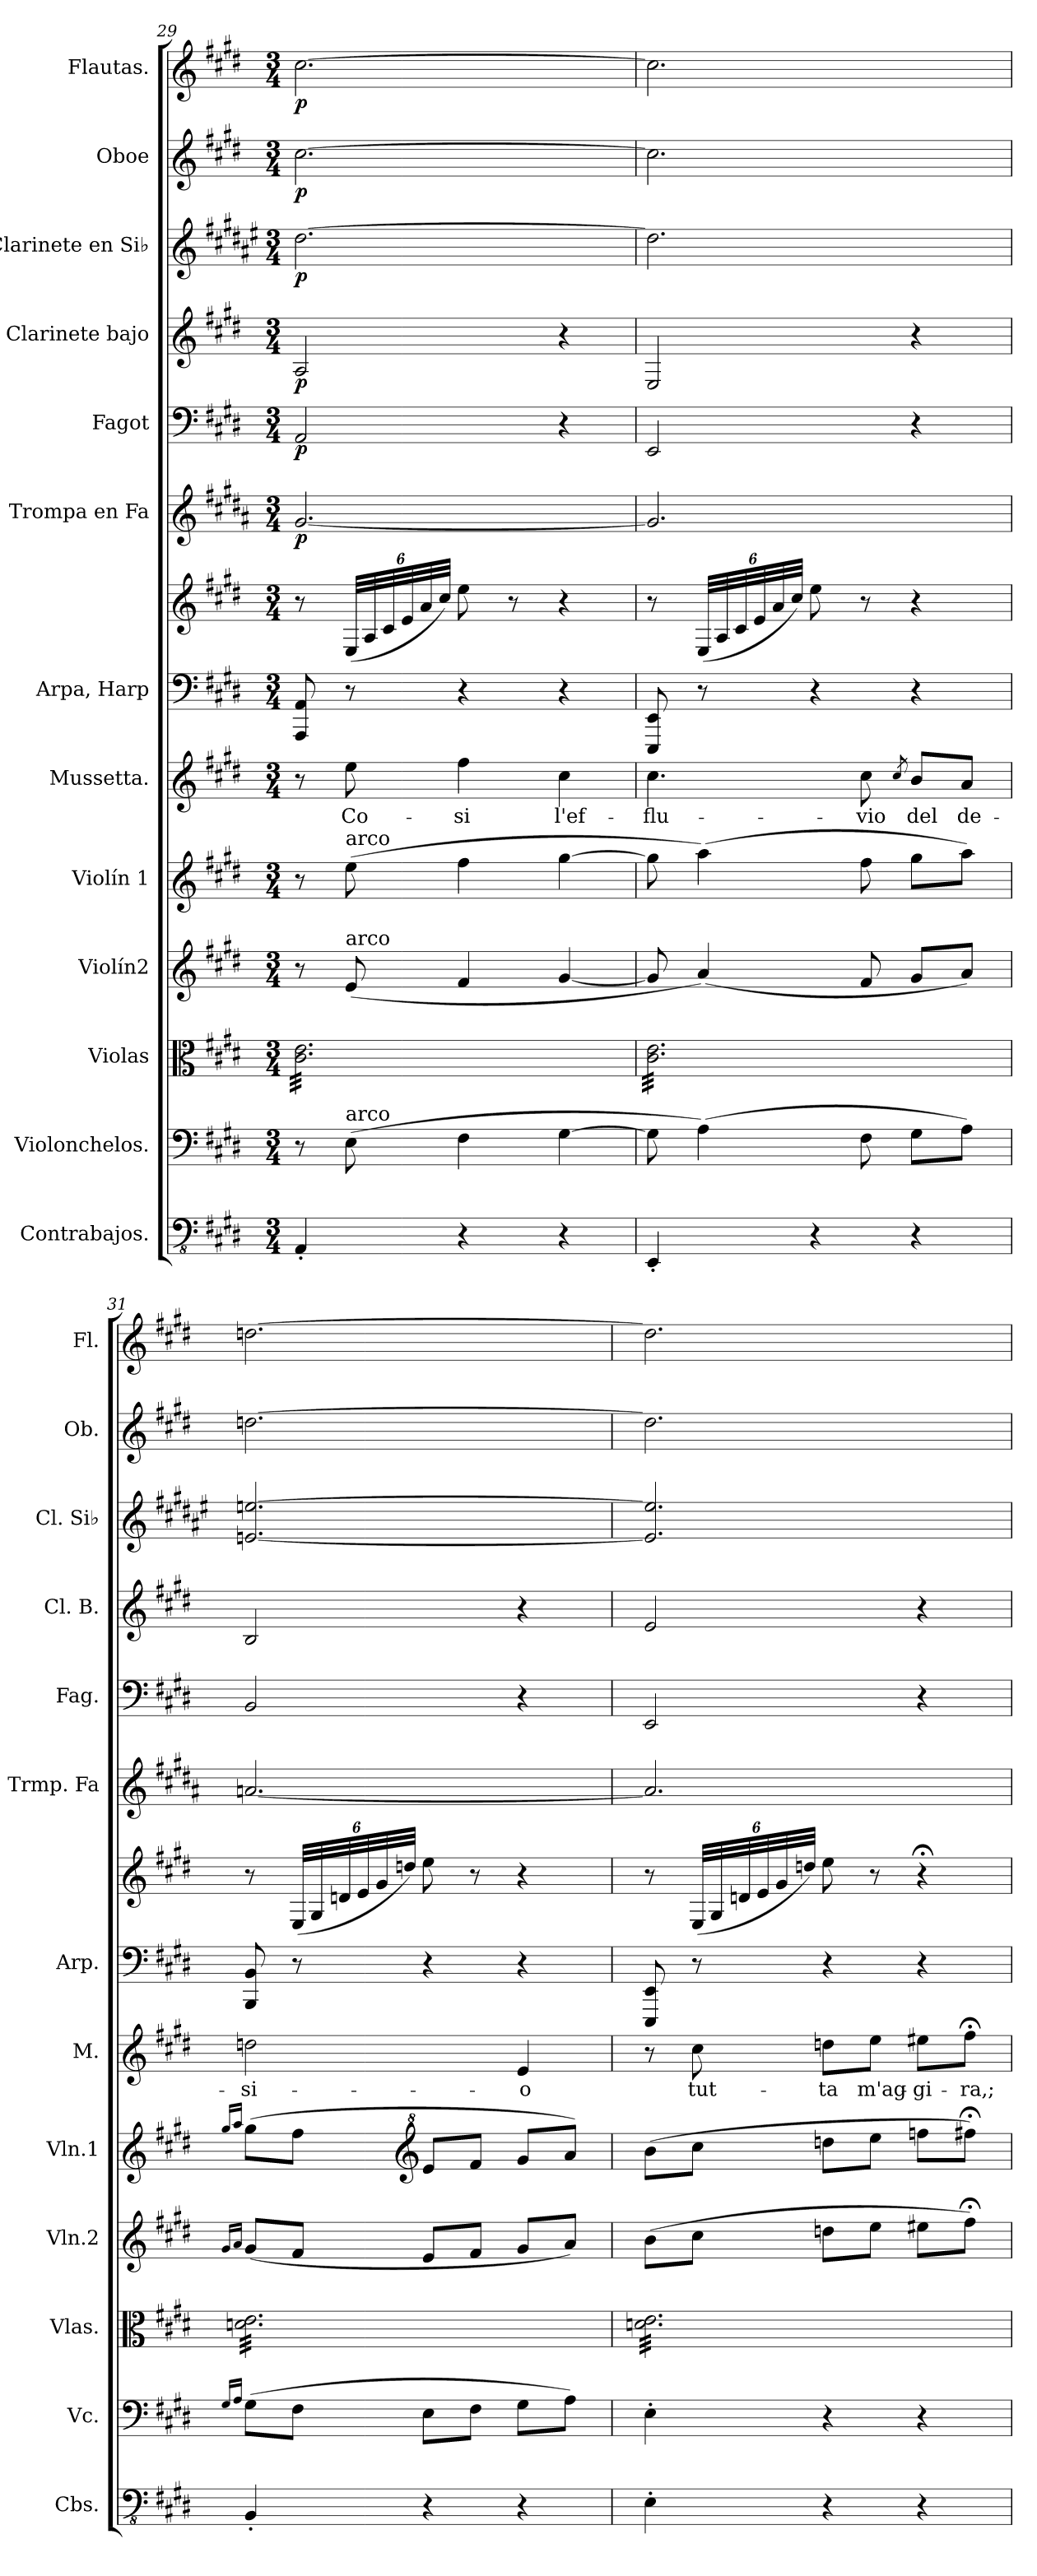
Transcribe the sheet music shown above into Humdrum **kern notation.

**kern	**kern	**kern	**kern	**kern	**kern	**text	**kern	**kern	**kern	**dynam	**kern	**dynam	**kern	**dynam	**kern	**dynam	**kern	**dynam	**kern	**dynam
*part13	*part12	*part11	*part10	*part9	*part8	*part8	*part7	*part7	*part6	*part6	*part5	*part5	*part4	*part4	*part3	*part3	*part2	*part2	*part1	*part1
*staff14	*staff13	*staff12	*staff11	*staff10	*staff9	*staff9	*staff8	*staff7	*staff6	*staff6	*staff5	*staff5	*staff4	*staff4	*staff3	*staff3	*staff2	*staff2	*staff1	*staff1
*I"Contrabajos.	*I"Violonchelos.	*I"Violas	*I"Violín2	*I"Violín 1	*I"Mussetta.	*	*I"Arpa, Harp	*	*I"Trompa en Fa	*	*I"Fagot	*	*I"Clarinete bajo	*	*I"Clarinete en Si♭	*	*I"Oboe	*	*I"Flautas.	*
*I'Cbs.	*I'Vc.	*I'Vlas.	*I'Vln.2	*I'Vln.1	*I'M.	*	*I'Arp.	*	*I'Trmp. Fa	*	*I'Fag.	*	*I'Cl. B.	*	*I'Cl. Si♭	*	*I'Ob.	*	*I'Fl.	*
!!LO:PB:g=z
*clefFv4	*clefF4	*clefC3	*clefG2	*clefG2	*clefG2	*	*clefF4	*clefG2	*clefG2	*	*clefF4	*	*clefG2	*	*clefG2	*	*clefG2	*	*clefG2	*
*	*	*	*	*	*	*	*	*	*ITrd4c7	*	*	*	*ITrd8c14	*	*ITrd1c2	*	*	*	*	*
*k[f#c#g#d#]	*k[f#c#g#d#]	*k[f#c#g#d#]	*k[f#c#g#d#]	*k[f#c#g#d#]	*k[f#c#g#d#]	*	*k[f#c#g#d#]	*k[f#c#g#d#]	*k[f#c#g#d#]	*	*k[f#c#g#d#]	*	*k[f#c#g#d#]	*	*k[f#c#g#d#]	*	*k[f#c#g#d#]	*	*k[f#c#g#d#]	*
*M3/4	*M3/4	*M3/4	*M3/4	*M3/4	*M3/4	*	*M3/4	*M3/4	*M3/4	*	*M3/4	*	*M3/4	*	*M3/4	*	*M3/4	*	*M3/4	*
=29	=29	=29	=29	=29	=29	=29	=29	=29	=29	=29	=29	=29	=29	=29	=29	=29	=29	=29	=29	=29
!	!	!	!	!	!	!	!	!	!	!LO:DY:b	!	!LO:DY:b	!	!LO:DY:b	!	!LO:DY:b	!	!LO:DY:b	!	!LO:DY:b
*	*	*tremolo	*	*	*	*	*	*	*	*	*	*	*	*	*	*	*	*	*	*
4AAA'/	8r	32c#\ 32e\LLL	8r	8r	8r	.	8AAA/ 8AA/	8r	[2.c#/	p	2AA/	p	2AA/	p	[2.cc#\	p	[2.cc#\	p	[2.cc#\	p
.	.	32c#\ 32e\	.	.	.	.	.	.	.	.	.	.	.	.	.	.	.	.	.	.
.	.	32c#\ 32e\	.	.	.	.	.	.	.	.	.	.	.	.	.	.	.	.	.	.
.	.	32c#\ 32e\	.	.	.	.	.	.	.	.	.	.	.	.	.	.	.	.	.	.
!	!	!	!	!	!	!LO:LY:b	!	!	!	!	!	!	!	!	!	!	!	!	!	!
*	*	*	*	*	*	*	*	*Xbrackettup	*	*	*	*	*	*	*	*	*	*	*	*
!	!	!	!	!LO:TX:a:t=arco	!	!	!	!	!	!	!	!	!	!	!	!	!	!	!	!
!	!	!	!LO:TX:a:t=arco	!	!	!	!	!	!	!	!	!	!	!	!	!	!	!	!	!
!	!LO:TX:a:t=arco	!	!	!	!	!	!	!	!	!	!	!	!	!	!	!	!	!	!	!
.	(>8E\	32c#\ 32e\	(<8e/	(>8ee\	8ee\	Co-	8r	(<48E/LLL	.	.	.	.	.	.	.	.	.	.	.	.
.	.	.	.	.	.	.	.	48A/	.	.	.	.	.	.	.	.	.	.	.	.
.	.	32c#\ 32e\	.	.	.	.	.	.	.	.	.	.	.	.	.	.	.	.	.	.
.	.	.	.	.	.	.	.	48c#/	.	.	.	.	.	.	.	.	.	.	.	.
.	.	32c#\ 32e\	.	.	.	.	.	48e/	.	.	.	.	.	.	.	.	.	.	.	.
.	.	.	.	.	.	.	.	48a/	.	.	.	.	.	.	.	.	.	.	.	.
.	.	32c#\ 32e\	.	.	.	.	.	.	.	.	.	.	.	.	.	.	.	.	.	.
.	.	.	.	.	.	.	.	48cc#/JJJ)	.	.	.	.	.	.	.	.	.	.	.	.
!	!	!	!	!	!	!LO:LY:b	!	!	!	!	!	!	!	!	!	!	!	!	!	!
4r	4F#\	32c#\ 32e\	4f#/	4ff#\	4ff#\	-si	4r	8ee\	.	.	.	.	.	.	.	.	.	.	.	.
.	.	32c#\ 32e\	.	.	.	.	.	.	.	.	.	.	.	.	.	.	.	.	.	.
.	.	32c#\ 32e\	.	.	.	.	.	.	.	.	.	.	.	.	.	.	.	.	.	.
.	.	32c#\ 32e\	.	.	.	.	.	.	.	.	.	.	.	.	.	.	.	.	.	.
.	.	32c#\ 32e\	.	.	.	.	.	8r	.	.	.	.	.	.	.	.	.	.	.	.
.	.	32c#\ 32e\	.	.	.	.	.	.	.	.	.	.	.	.	.	.	.	.	.	.
.	.	32c#\ 32e\	.	.	.	.	.	.	.	.	.	.	.	.	.	.	.	.	.	.
.	.	32c#\ 32e\	.	.	.	.	.	.	.	.	.	.	.	.	.	.	.	.	.	.
!	!	!	!	!	!	!LO:LY:b	!	!	!	!	!	!	!	!	!	!	!	!	!	!
4r	[4G#\	32c#\ 32e\	[4g#/	[4gg#\	4cc#\	l'ef-	4r	4r	.	.	4r	.	4r	.	.	.	.	.	.	.
.	.	32c#\ 32e\	.	.	.	.	.	.	.	.	.	.	.	.	.	.	.	.	.	.
.	.	32c#\ 32e\	.	.	.	.	.	.	.	.	.	.	.	.	.	.	.	.	.	.
.	.	32c#\ 32e\	.	.	.	.	.	.	.	.	.	.	.	.	.	.	.	.	.	.
.	.	32c#\ 32e\	.	.	.	.	.	.	.	.	.	.	.	.	.	.	.	.	.	.
.	.	32c#\ 32e\	.	.	.	.	.	.	.	.	.	.	.	.	.	.	.	.	.	.
.	.	32c#\ 32e\	.	.	.	.	.	.	.	.	.	.	.	.	.	.	.	.	.	.
.	.	32c#\ 32e\JJJ	.	.	.	.	.	.	.	.	.	.	.	.	.	.	.	.	.	.
=30	=30	=30	=30	=30	=30	=30	=30	=30	=30	=30	=30	=30	=30	=30	=30	=30	=30	=30	=30	=30
!	!	!	!	!	!	!LO:LY:b	!	!	!	!	!	!	!	!	!	!	!	!	!	!
4EEE'/	8G#\]	32c#\ 32e\LLL	8g#/]	8gg#\]	4.cc#\	flu-	8EEE/ 8EE/	8r	2.c#/]	.	2EE/	.	2EE/	.	2.cc#\]	.	2.cc#\]	.	2.cc#\]	.
.	.	32c#\ 32e\	.	.	.	.	.	.	.	.	.	.	.	.	.	.	.	.	.	.
.	.	32c#\ 32e\	.	.	.	.	.	.	.	.	.	.	.	.	.	.	.	.	.	.
.	.	32c#\ 32e\	.	.	.	.	.	.	.	.	.	.	.	.	.	.	.	.	.	.
.	(>4A\)	32c#\ 32e\	(<4a/)	(>4aa\)	.	.	8r	(<48E/LLL	.	.	.	.	.	.	.	.	.	.	.	.
.	.	.	.	.	.	.	.	48A/	.	.	.	.	.	.	.	.	.	.	.	.
.	.	32c#\ 32e\	.	.	.	.	.	.	.	.	.	.	.	.	.	.	.	.	.	.
.	.	.	.	.	.	.	.	48c#/	.	.	.	.	.	.	.	.	.	.	.	.
.	.	32c#\ 32e\	.	.	.	.	.	48e/	.	.	.	.	.	.	.	.	.	.	.	.
.	.	.	.	.	.	.	.	48a/	.	.	.	.	.	.	.	.	.	.	.	.
.	.	32c#\ 32e\	.	.	.	.	.	.	.	.	.	.	.	.	.	.	.	.	.	.
.	.	.	.	.	.	.	.	48cc#/JJJ)	.	.	.	.	.	.	.	.	.	.	.	.
4r	.	32c#\ 32e\	.	.	.	.	4r	8ee\	.	.	.	.	.	.	.	.	.	.	.	.
.	.	32c#\ 32e\	.	.	.	.	.	.	.	.	.	.	.	.	.	.	.	.	.	.
.	.	32c#\ 32e\	.	.	.	.	.	.	.	.	.	.	.	.	.	.	.	.	.	.
.	.	32c#\ 32e\	.	.	.	.	.	.	.	.	.	.	.	.	.	.	.	.	.	.
!	!	!	!	!	!	!LO:LY:b	!	!	!	!	!	!	!	!	!	!	!	!	!	!
.	8F#\	32c#\ 32e\	8f#/	8ff#\	8cc#\	-vio	.	8r	.	.	.	.	.	.	.	.	.	.	.	.
.	.	32c#\ 32e\	.	.	.	.	.	.	.	.	.	.	.	.	.	.	.	.	.	.
.	.	32c#\ 32e\	.	.	.	.	.	.	.	.	.	.	.	.	.	.	.	.	.	.
.	.	32c#\ 32e\	.	.	.	.	.	.	.	.	.	.	.	.	.	.	.	.	.	.
.	.	.	.	.	8qcc#/	.	.	.	.	.	.	.	.	.	.	.	.	.	.	.
!	!	!	!	!	!	!LO:LY:b	!	!	!	!	!	!	!	!	!	!	!	!	!	!
4r	8G#\L	32c#\ 32e\	8g#/L	8gg#\L	8b/L	del	4r	4r	.	.	4r	.	4r	.	.	.	.	.	.	.
.	.	32c#\ 32e\	.	.	.	.	.	.	.	.	.	.	.	.	.	.	.	.	.	.
.	.	32c#\ 32e\	.	.	.	.	.	.	.	.	.	.	.	.	.	.	.	.	.	.
.	.	32c#\ 32e\	.	.	.	.	.	.	.	.	.	.	.	.	.	.	.	.	.	.
!	!	!	!	!	!	!LO:LY:b	!	!	!	!	!	!	!	!	!	!	!	!	!	!
.	8A\J)	32c#\ 32e\	8a/J)	8aa\J)	8a/J	de-	.	.	.	.	.	.	.	.	.	.	.	.	.	.
.	.	32c#\ 32e\	.	.	.	.	.	.	.	.	.	.	.	.	.	.	.	.	.	.
.	.	32c#\ 32e\	.	.	.	.	.	.	.	.	.	.	.	.	.	.	.	.	.	.
.	.	32c#\ 32e\JJJ	.	.	.	.	.	.	.	.	.	.	.	.	.	.	.	.	.	.
=31	=31	=31	=31	=31	=31	=31	=31	=31	=31	=31	=31	=31	=31	=31	=31	=31	=31	=31	=31	=31
.	16qG#/LL	.	16qg#/LL	16qgg#/LL	.	.	.	.	.	.	.	.	.	.	.	.	.	.	.	.
.	16qA/JJ	.	16qa/JJ	16qaa/JJ	.	.	.	.	.	.	.	.	.	.	.	.	.	.	.	.
!	!	!	!	!	!	!LO:LY:b	!	!	!	!	!	!	!	!	!	!	!	!	!	!
4BBB'/	(>8G#\L	32dn\ 32e\LLL	(<8g#/L	(>8gg#\L	2ddn\	-si-	8BBB/ 8BB/	8r	[2.dn/	.	2BB/	.	2BB/	.	[2.dn/ [2.ddn/	.	[2.ddn\	.	[2.ddn\	.
.	.	32dn\ 32e\	.	.	.	.	.	.	.	.	.	.	.	.	.	.	.	.	.	.
.	.	32dn\ 32e\	.	.	.	.	.	.	.	.	.	.	.	.	.	.	.	.	.	.
.	.	32dn\ 32e\	.	.	.	.	.	.	.	.	.	.	.	.	.	.	.	.	.	.
.	8F#\J	32dn\ 32e\	8f#/J	8ff#\J	.	.	8r	(<48E/LLL	.	.	.	.	.	.	.	.	.	.	.	.
.	.	.	.	.	.	.	.	48G#/	.	.	.	.	.	.	.	.	.	.	.	.
.	.	32dn\ 32e\	.	.	.	.	.	.	.	.	.	.	.	.	.	.	.	.	.	.
.	.	.	.	.	.	.	.	48dn/	.	.	.	.	.	.	.	.	.	.	.	.
.	.	32dn\ 32e\	.	.	.	.	.	48e/	.	.	.	.	.	.	.	.	.	.	.	.
.	.	.	.	.	.	.	.	48g#/	.	.	.	.	.	.	.	.	.	.	.	.
.	.	32dn\ 32e\	.	.	.	.	.	.	.	.	.	.	.	.	.	.	.	.	.	.
.	.	.	.	.	.	.	.	48ddn/JJJ)	.	.	.	.	.	.	.	.	.	.	.	.
*	*	*	*	*clefG^2	*	*	*	*	*	*	*	*	*	*	*	*	*	*	*	*
4r	8E\L	32dn\ 32e\	8e/L	8ee/L	.	.	4r	8ee\	.	.	.	.	.	.	.	.	.	.	.	.
.	.	32dn\ 32e\	.	.	.	.	.	.	.	.	.	.	.	.	.	.	.	.	.	.
.	.	32dn\ 32e\	.	.	.	.	.	.	.	.	.	.	.	.	.	.	.	.	.	.
.	.	32dn\ 32e\	.	.	.	.	.	.	.	.	.	.	.	.	.	.	.	.	.	.
.	8F#\J	32dn\ 32e\	8f#/J	8ff#/J	.	.	.	8r	.	.	.	.	.	.	.	.	.	.	.	.
.	.	32dn\ 32e\	.	.	.	.	.	.	.	.	.	.	.	.	.	.	.	.	.	.
.	.	32dn\ 32e\	.	.	.	.	.	.	.	.	.	.	.	.	.	.	.	.	.	.
.	.	32dn\ 32e\	.	.	.	.	.	.	.	.	.	.	.	.	.	.	.	.	.	.
!	!	!	!	!	!	!LO:LY:b	!	!	!	!	!	!	!	!	!	!	!	!	!	!
4r	8G#\L	32dn\ 32e\	8g#/L	8gg#/L	4e/	-o	4r	4r	.	.	4r	.	4r	.	.	.	.	.	.	.
.	.	32dn\ 32e\	.	.	.	.	.	.	.	.	.	.	.	.	.	.	.	.	.	.
.	.	32dn\ 32e\	.	.	.	.	.	.	.	.	.	.	.	.	.	.	.	.	.	.
.	.	32dn\ 32e\	.	.	.	.	.	.	.	.	.	.	.	.	.	.	.	.	.	.
.	8A\J)	32dn\ 32e\	8a/J)	8aa/J)	.	.	.	.	.	.	.	.	.	.	.	.	.	.	.	.
.	.	32dn\ 32e\	.	.	.	.	.	.	.	.	.	.	.	.	.	.	.	.	.	.
.	.	32dn\ 32e\	.	.	.	.	.	.	.	.	.	.	.	.	.	.	.	.	.	.
.	.	32dn\ 32e\JJJ	.	.	.	.	.	.	.	.	.	.	.	.	.	.	.	.	.	.
!!LO:PB:g=z
=32	=32	=32	=32	=32	=32	=32	=32	=32	=32	=32	=32	=32	=32	=32	=32	=32	=32	=32	=32	=32
4EE'\	4E'\	32dn\ 32e\LLL	(>8b\L	(>8bb\L	8r	.	8EEE/ 8EE/	8r	2.d/]	.	2EE/	.	2E/	.	2.d/] 2.dd/]	.	2.dd\]	.	2.dd\]	.
.	.	32dn\ 32e\	.	.	.	.	.	.	.	.	.	.	.	.	.	.	.	.	.	.
.	.	32dn\ 32e\	.	.	.	.	.	.	.	.	.	.	.	.	.	.	.	.	.	.
.	.	32dn\ 32e\	.	.	.	.	.	.	.	.	.	.	.	.	.	.	.	.	.	.
!	!	!	!	!	!	!LO:LY:b	!	!	!	!	!	!	!	!	!	!	!	!	!	!
.	.	32dn\ 32e\	8cc#\J	8ccc#\J	8cc#\	tut-	8r	(<48E/LLL	.	.	.	.	.	.	.	.	.	.	.	.
.	.	.	.	.	.	.	.	48G#/	.	.	.	.	.	.	.	.	.	.	.	.
.	.	32dn\ 32e\	.	.	.	.	.	.	.	.	.	.	.	.	.	.	.	.	.	.
.	.	.	.	.	.	.	.	48dn/	.	.	.	.	.	.	.	.	.	.	.	.
.	.	32dn\ 32e\	.	.	.	.	.	48e/	.	.	.	.	.	.	.	.	.	.	.	.
.	.	.	.	.	.	.	.	48g#/	.	.	.	.	.	.	.	.	.	.	.	.
.	.	32dn\ 32e\	.	.	.	.	.	.	.	.	.	.	.	.	.	.	.	.	.	.
.	.	.	.	.	.	.	.	48ddn/JJJ)	.	.	.	.	.	.	.	.	.	.	.	.
!	!	!	!	!	!	!LO:LY:b	!	!	!	!	!	!	!	!	!	!	!	!	!	!
4r	4r	32dn\ 32e\	8ddn\L	8dddn\L	8ddn\L	-ta	4r	8ee\	.	.	.	.	.	.	.	.	.	.	.	.
.	.	32dn\ 32e\	.	.	.	.	.	.	.	.	.	.	.	.	.	.	.	.	.	.
.	.	32dn\ 32e\	.	.	.	.	.	.	.	.	.	.	.	.	.	.	.	.	.	.
.	.	32dn\ 32e\	.	.	.	.	.	.	.	.	.	.	.	.	.	.	.	.	.	.
!	!	!	!	!	!	!LO:LY:b	!	!	!	!	!	!	!	!	!	!	!	!	!	!
.	.	32dn\ 32e\	8ee\J	8eee\J	8ee\J	m'ag-	.	8r	.	.	.	.	.	.	.	.	.	.	.	.
.	.	32dn\ 32e\	.	.	.	.	.	.	.	.	.	.	.	.	.	.	.	.	.	.
.	.	32dn\ 32e\	.	.	.	.	.	.	.	.	.	.	.	.	.	.	.	.	.	.
.	.	32dn\ 32e\	.	.	.	.	.	.	.	.	.	.	.	.	.	.	.	.	.	.
!	!	!	!	!	!	!LO:LY:b	!	!	!	!	!	!	!	!	!	!	!	!	!	!
4r	4r	32dn\ 32e\	8ee#X\L	8fffn\L	8ee#X\L	-gi-	4r	4r;<	.	.	4r	.	4r	.	.	.	.	.	.	.
.	.	32dn\ 32e\	.	.	.	.	.	.	.	.	.	.	.	.	.	.	.	.	.	.
.	.	32dn\ 32e\	.	.	.	.	.	.	.	.	.	.	.	.	.	.	.	.	.	.
.	.	32dn\ 32e\	.	.	.	.	.	.	.	.	.	.	.	.	.	.	.	.	.	.
!	!	!	!	!	!	!LO:LY:b	!	!	!	!	!	!	!	!	!	!	!	!	!	!
.	.	32dn\ 32e\	8ff#;<\J)	8fff#X;<\J)	8ff#;<\J	-ra,;	.	.	.	.	.	.	.	.	.	.	.	.	.	.
.	.	32dn\ 32e\	.	.	.	.	.	.	.	.	.	.	.	.	.	.	.	.	.	.
.	.	32dn\ 32e\	.	.	.	.	.	.	.	.	.	.	.	.	.	.	.	.	.	.
.	.	32dn\ 32e\JJJ	.	.	.	.	.	.	.	.	.	.	.	.	.	.	.	.	.	.
*	*	*Xtremolo	*	*	*	*	*	*	*	*	*	*	*	*	*	*	*	*	*	*
=	=	=	=	=	=	=	=	=	=	=	=	=	=	=	=	=	=	=	=	=
*-	*-	*-	*-	*-	*-	*-	*-	*-	*-	*-	*-	*-	*-	*-	*-	*-	*-	*-	*-	*-
